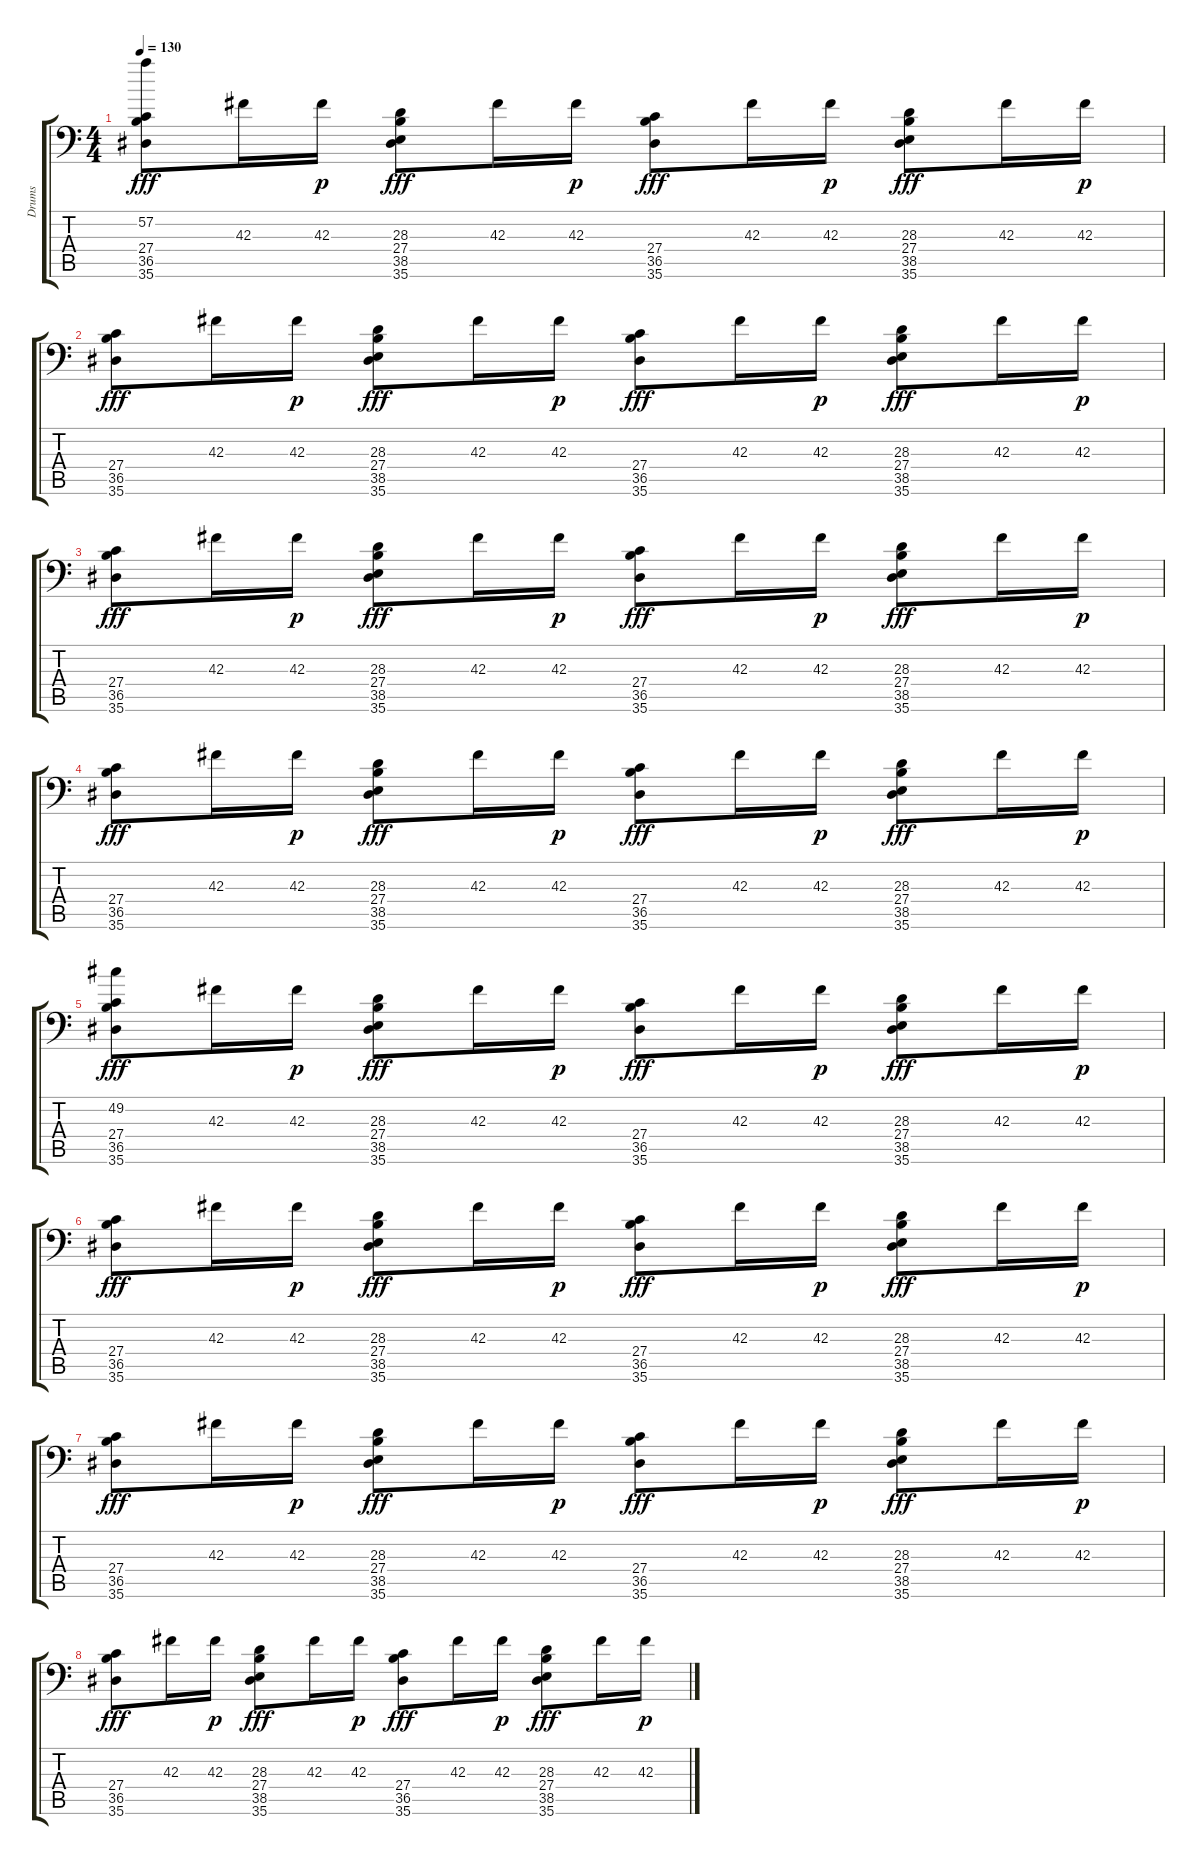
\track ("Drums" "Drums") {instrument acousticgrandpiano}
\staff {score tabs}
\tuning (C-1 C-1 C-1 C-1 C-1 C-1) {hide}
\ts (4 4)
\tempo 130
\clef f4
\ks c
(57.2 27.4 36.5 35.6).8{dy fff} 42.3.16 42.3.16{dy p} (28.3 27.4 38.5 35.6).8{dy fff} 42.3.16 42.3.16{dy p} (27.4 36.5 35.6).8{dy fff} 42.3.16 42.3.16{dy p} (28.3 27.4 38.5 35.6).8{dy fff} 42.3.16 42.3.16{dy p} |
(27.4 36.5 35.6).8{dy fff} 42.3.16 42.3.16{dy p} (28.3 27.4 38.5 35.6).8{dy fff} 42.3.16 42.3.16{dy p} (27.4 36.5 35.6).8{dy fff} 42.3.16 42.3.16{dy p} (28.3 27.4 38.5 35.6).8{dy fff} 42.3.16 42.3.16{dy p} |
(27.4 36.5 35.6).8{dy fff} 42.3.16 42.3.16{dy p} (28.3 27.4 38.5 35.6).8{dy fff} 42.3.16 42.3.16{dy p} (27.4 36.5 35.6).8{dy fff} 42.3.16 42.3.16{dy p} (28.3 27.4 38.5 35.6).8{dy fff} 42.3.16 42.3.16{dy p} |
(27.4 36.5 35.6).8{dy fff} 42.3.16 42.3.16{dy p} (28.3 27.4 38.5 35.6).8{dy fff} 42.3.16 42.3.16{dy p} (27.4 36.5 35.6).8{dy fff} 42.3.16 42.3.16{dy p} (28.3 27.4 38.5 35.6).8{dy fff} 42.3.16 42.3.16{dy p} |
(49.2 27.4 36.5 35.6).8{dy fff} 42.3.16 42.3.16{dy p} (28.3 27.4 38.5 35.6).8{dy fff} 42.3.16 42.3.16{dy p} (27.4 36.5 35.6).8{dy fff} 42.3.16 42.3.16{dy p} (28.3 27.4 38.5 35.6).8{dy fff} 42.3.16 42.3.16{dy p} |
(27.4 36.5 35.6).8{dy fff} 42.3.16 42.3.16{dy p} (28.3 27.4 38.5 35.6).8{dy fff} 42.3.16 42.3.16{dy p} (27.4 36.5 35.6).8{dy fff} 42.3.16 42.3.16{dy p} (28.3 27.4 38.5 35.6).8{dy fff} 42.3.16 42.3.16{dy p} |
(27.4 36.5 35.6).8{dy fff} 42.3.16 42.3.16{dy p} (28.3 27.4 38.5 35.6).8{dy fff} 42.3.16 42.3.16{dy p} (27.4 36.5 35.6).8{dy fff} 42.3.16 42.3.16{dy p} (28.3 27.4 38.5 35.6).8{dy fff} 42.3.16 42.3.16{dy p} |
(27.4 36.5 35.6).8{dy fff} 42.3.16 42.3.16{dy p} (28.3 27.4 38.5 35.6).8{dy fff} 42.3.16 42.3.16{dy p} (27.4 36.5 35.6).8{dy fff} 42.3.16 42.3.16{dy p} (28.3 27.4 38.5 35.6).8{dy fff} 42.3.16 42.3.16{dy p}
